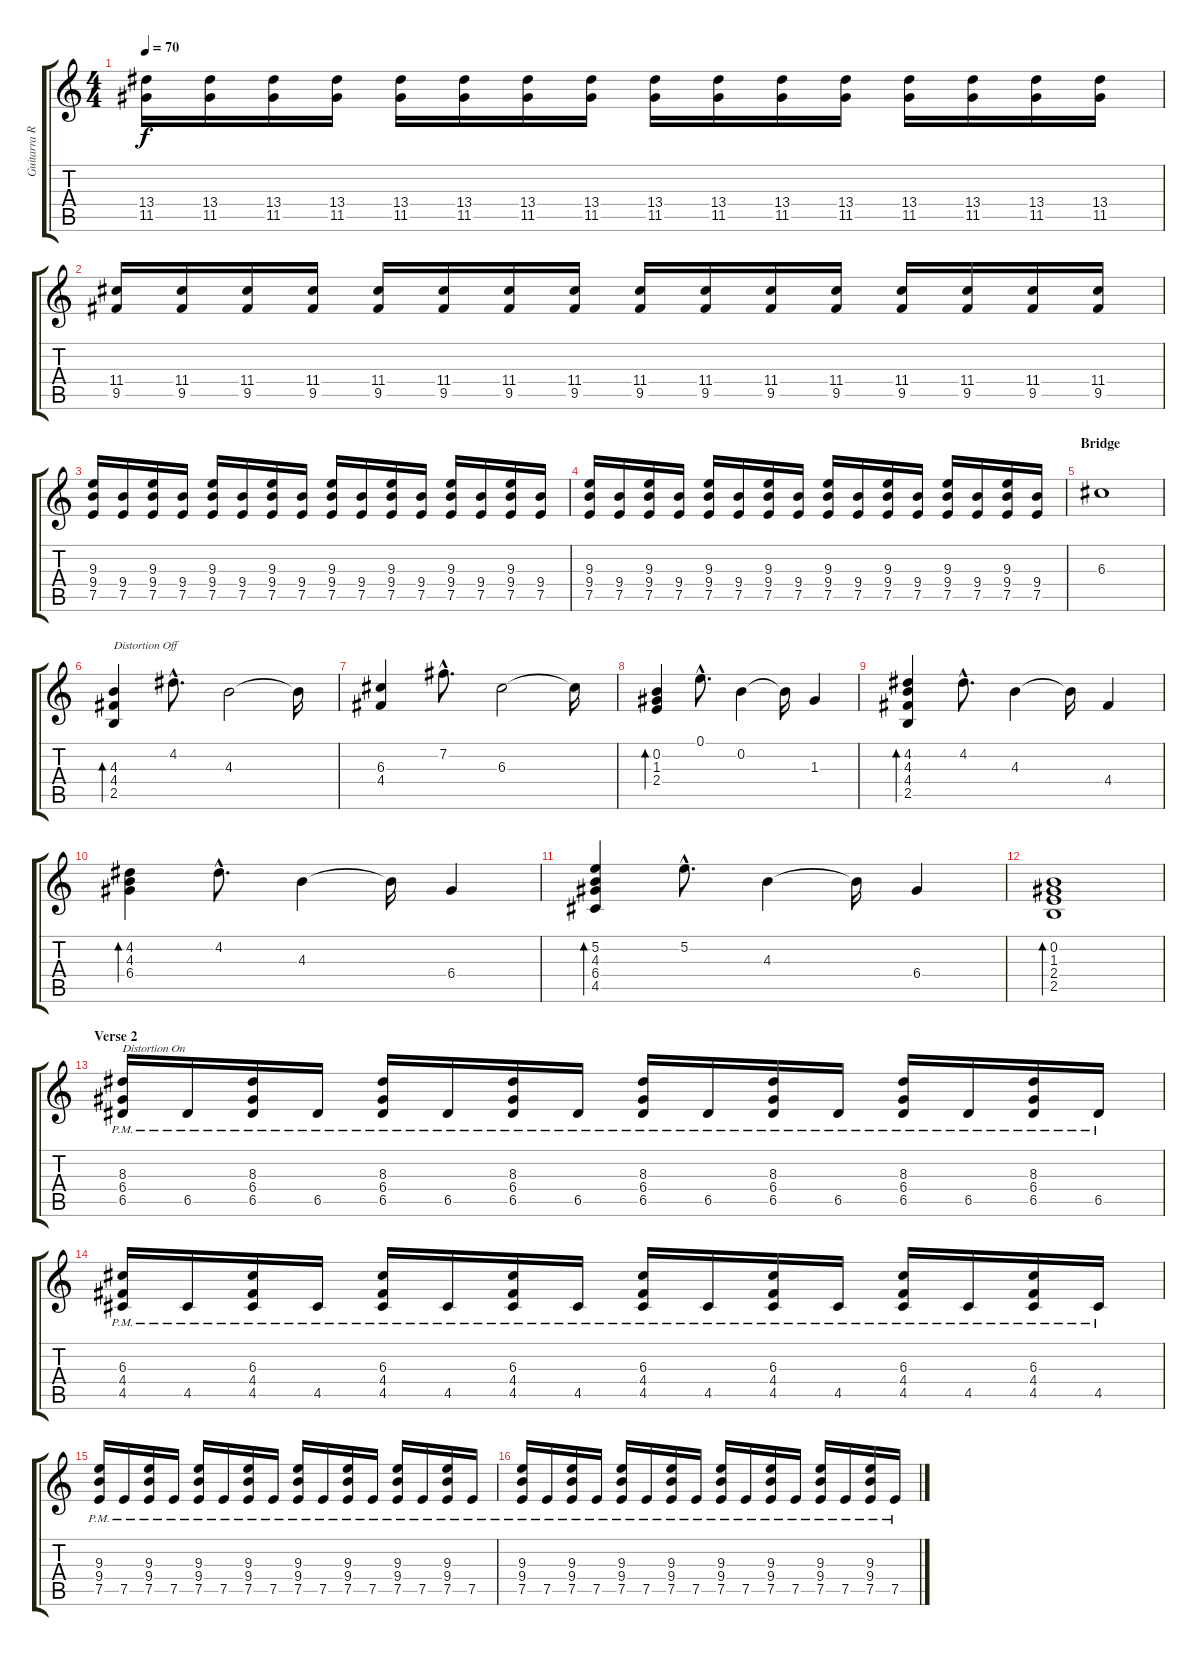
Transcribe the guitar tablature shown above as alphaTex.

\track ("Guitarra Rítmica" "Guitarra R") {instrument distortionguitar}
\staff {score tabs}
\tuning (E4 B3 G3 D3 A2 E2) {hide}
\ts (4 4)
\tempo 70
\clef g2
\ks c
(13.4 11.5).16{dy f} (13.4 11.5).16 (13.4 11.5).16 (13.4 11.5).16 (13.4 11.5).16 (13.4 11.5).16 (13.4 11.5).16 (13.4 11.5).16 (13.4 11.5).16 (13.4 11.5).16 (13.4 11.5).16 (13.4 11.5).16 (13.4 11.5).16 (13.4 11.5).16 (13.4 11.5).16 (13.4 11.5).16 |
(11.4 9.5).16 (11.4 9.5).16 (11.4 9.5).16 (11.4 9.5).16 (11.4 9.5).16 (11.4 9.5).16 (11.4 9.5).16 (11.4 9.5).16 (11.4 9.5).16 (11.4 9.5).16 (11.4 9.5).16 (11.4 9.5).16 (11.4 9.5).16 (11.4 9.5).16 (11.4 9.5).16 (11.4 9.5).16 |
(9.3 9.4 7.5).16 (9.4 7.5).16 (9.3 9.4 7.5).16 (9.4 7.5).16 (9.3 9.4 7.5).16 (9.4 7.5).16 (9.3 9.4 7.5).16 (9.4 7.5).16 (9.3 9.4 7.5).16 (9.4 7.5).16 (9.3 9.4 7.5).16 (9.4 7.5).16 (9.3 9.4 7.5).16 (9.4 7.5).16 (9.3 9.4 7.5).16 (9.4 7.5).16 |
(9.3 9.4 7.5).16 (9.4 7.5).16 (9.3 9.4 7.5).16 (9.4 7.5).16 (9.3 9.4 7.5).16 (9.4 7.5).16 (9.3 9.4 7.5).16 (9.4 7.5).16 (9.3 9.4 7.5).16 (9.4 7.5).16 (9.3 9.4 7.5).16 (9.4 7.5).16 (9.3 9.4 7.5).16 (9.4 7.5).16 (9.3 9.4 7.5).16 (9.4 7.5).16 |
\section ("" "Bridge")
6.3.1 |
(4.3 4.4 2.5).4{bd 60 txt "Distortion Off" instrument electricguitarjazz} 4.2{hac}.8{d} 4.3.2 4.3{t}.16 |
(6.3 4.4).4 7.2{hac}.8{d} 6.3.2 6.3{t}.16 |
(0.2 1.3 2.4).4{bd 60} 0.1{hac}.8{d} 0.2.4 0.2{t}.16 1.3.4 |
(4.2 4.3 4.4 2.5).4{bd 60} 4.2{hac}.8{d} 4.3.4 4.3{t}.16 4.4.4 |
(4.2 4.3 6.4).4{bd 60} 4.2{hac}.8{d} 4.3.4 4.3{t}.16 6.4.4 |
(5.2 4.3 6.4 4.5).4{bd 60} 5.2{hac}.8{d} 4.3.4 4.3{t}.16 6.4.4 |
(0.2 1.3 2.4 2.5).1{bd 60} |
\section ("" "Verse 2")
(8.3{pm} 6.4{pm} 6.5{pm}).16{txt "Distortion On" instrument distortionguitar} 6.5{pm}.16 (8.3{pm} 6.4{pm} 6.5{pm}).16 6.5{pm}.16 (8.3{pm} 6.4{pm} 6.5{pm}).16 6.5{pm}.16 (8.3{pm} 6.4{pm} 6.5{pm}).16 6.5{pm}.16 (8.3{pm} 6.4{pm} 6.5{pm}).16 6.5{pm}.16 (8.3{pm} 6.4{pm} 6.5{pm}).16 6.5{pm}.16 (8.3{pm} 6.4{pm} 6.5{pm}).16 6.5{pm}.16 (8.3{pm} 6.4{pm} 6.5{pm}).16 6.5{pm}.16 |
(6.3{pm} 4.4{pm} 4.5{pm}).16 4.5{pm}.16 (6.3{pm} 4.4{pm} 4.5{pm}).16 4.5{pm}.16 (6.3{pm} 4.4{pm} 4.5{pm}).16 4.5{pm}.16 (6.3{pm} 4.4{pm} 4.5{pm}).16 4.5{pm}.16 (6.3{pm} 4.4{pm} 4.5{pm}).16 4.5{pm}.16 (6.3{pm} 4.4{pm} 4.5{pm}).16 4.5{pm}.16 (6.3{pm} 4.4{pm} 4.5{pm}).16 4.5{pm}.16 (6.3{pm} 4.4{pm} 4.5{pm}).16 4.5{pm}.16 |
(9.3{pm} 9.4{pm} 7.5{pm}).16 7.5{pm}.16 (9.3{pm} 9.4{pm} 7.5{pm}).16 7.5{pm}.16 (9.3{pm} 9.4{pm} 7.5{pm}).16 7.5{pm}.16 (9.3{pm} 9.4{pm} 7.5{pm}).16 7.5{pm}.16 (9.3{pm} 9.4{pm} 7.5{pm}).16 7.5{pm}.16 (9.3{pm} 9.4{pm} 7.5{pm}).16 7.5{pm}.16 (9.3{pm} 9.4{pm} 7.5{pm}).16 7.5{pm}.16 (9.3{pm} 9.4{pm} 7.5{pm}).16 7.5{pm}.16 |
(9.3{pm} 9.4{pm} 7.5{pm}).16 7.5{pm}.16 (9.3{pm} 9.4{pm} 7.5{pm}).16 7.5{pm}.16 (9.3{pm} 9.4{pm} 7.5{pm}).16 7.5{pm}.16 (9.3{pm} 9.4{pm} 7.5{pm}).16 7.5{pm}.16 (9.3{pm} 9.4{pm} 7.5{pm}).16 7.5{pm}.16 (9.3{pm} 9.4{pm} 7.5{pm}).16 7.5{pm}.16 (9.3{pm} 9.4{pm} 7.5{pm}).16 7.5{pm}.16 (9.3{pm} 9.4{pm} 7.5{pm}).16 7.5{pm}.16
